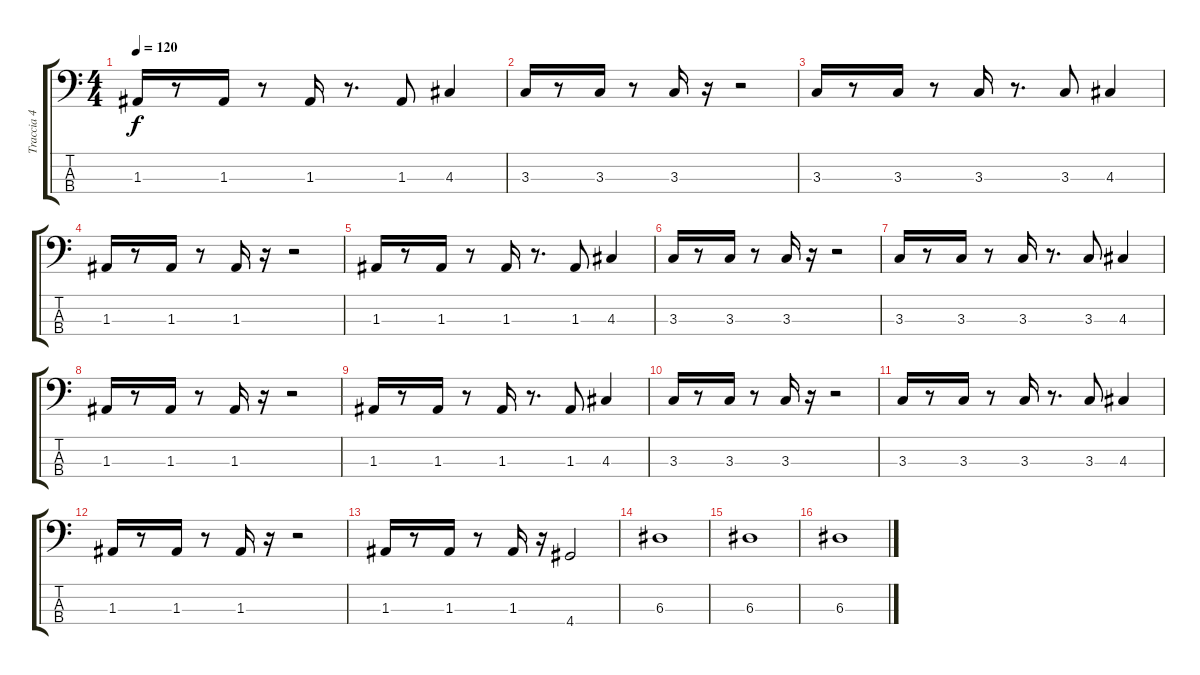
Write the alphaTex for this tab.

\track ("Traccia 4" "Traccia 4") {instrument electricbassfinger}
\staff {score tabs}
\tuning (G2 D2 A1 E1) {hide}
\ts (4 4)
\tempo 120
\clef f4
\ks c
1.3.16{dy f} r.8 1.3.16 r.8 1.3.16 r.8{d} 1.3.8 4.3.4 |
3.3.16 r.8 3.3.16 r.8 3.3.16 r.16 r.2 |
3.3.16 r.8 3.3.16 r.8 3.3.16 r.8{d} 3.3.8 4.3.4 |
1.3.16 r.8 1.3.16 r.8 1.3.16 r.16 r.2 |
1.3.16 r.8 1.3.16 r.8 1.3.16 r.8{d} 1.3.8 4.3.4 |
3.3.16 r.8 3.3.16 r.8 3.3.16 r.16 r.2 |
3.3.16 r.8 3.3.16 r.8 3.3.16 r.8{d} 3.3.8 4.3.4 |
1.3.16 r.8 1.3.16 r.8 1.3.16 r.16 r.2 |
1.3.16 r.8 1.3.16 r.8 1.3.16 r.8{d} 1.3.8 4.3.4 |
3.3.16 r.8 3.3.16 r.8 3.3.16 r.16 r.2 |
3.3.16 r.8 3.3.16 r.8 3.3.16 r.8{d} 3.3.8 4.3.4 |
1.3.16 r.8 1.3.16 r.8 1.3.16 r.16 r.2 |
1.3.16 r.8 1.3.16 r.8 1.3.16 r.16 4.4.2 |
6.3.1 |
6.3.1 |
6.3.1
